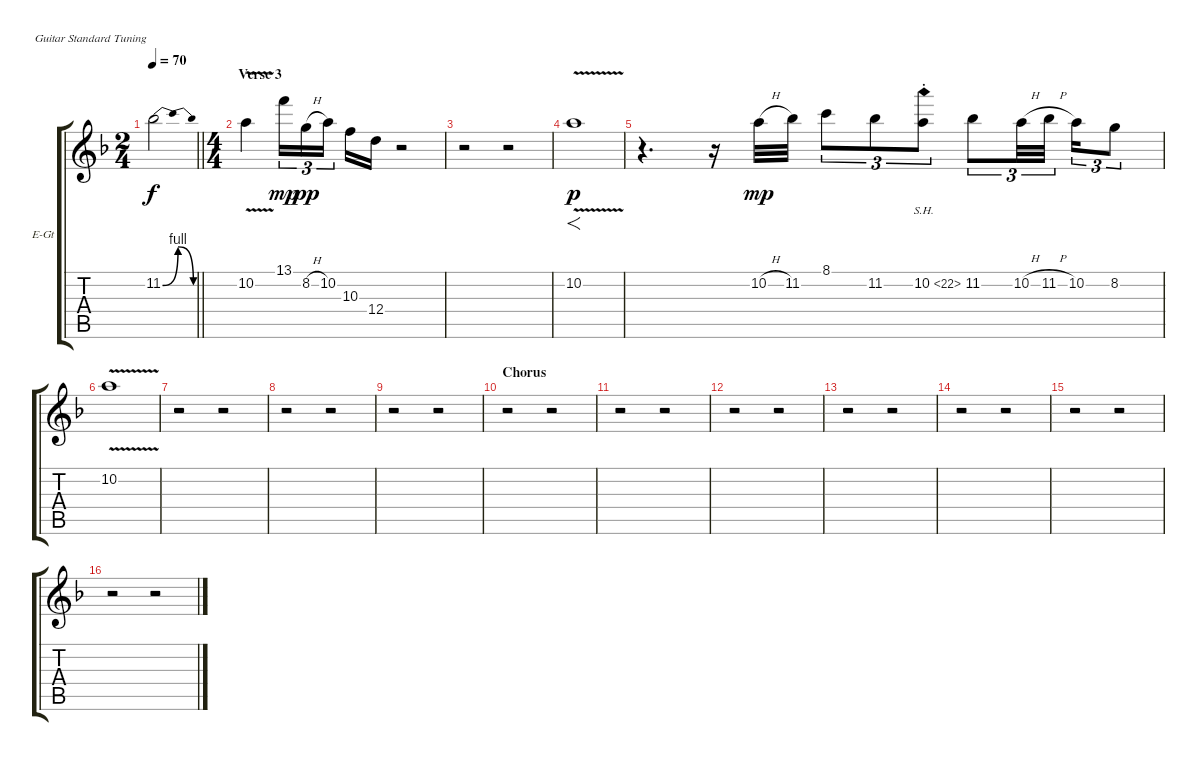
\bracketExtendMode groupsimilarinstruments
\firstSystemTrackNameOrientation horizontal
\otherSystemsTrackNameOrientation horizontal
\track ("guitar dist" "E-Gt") {instrument distortionguitar}
\staff {score tabs}
\tuning (E4 B3 G3 D3 A2 E2)
\ts (2 4)
\beaming (8 2 2)
\tempo 70
\clef g2
\barLineRight lightlight
\ks dminor
11.2{be (bendrelease 0 0 30 4 30 4 60 0)}.2{dy f} |
\ts (4 4)
\beaming (8 2 2 2 2)
\section ("" "Verse 3")
10.2{v}.4 13.1.16{tu (3 2) dy mp} 8.2{h}.16{tu (3 2) dy pp} 10.2.16{tu (3 2)} 10.3.16 12.4.16 r.2 |
r.2 r.2 |
10.2{v}.1{f dy p} |
r.4{d} r.16 10.2{h}.32{dy mp} 11.2.32 8.1.8{tu (3 2)} 11.2.8{tu (3 2)} 10.2{sh 12 st}.8{tu (3 2)} 11.2.8{tu (3 2)} 10.2{h}.32{tu (3 2)} 11.2{h}.32{tu (3 2)} 10.2.16{tu (3 2)} 8.2.8{tu (3 2)} |
10.2{v}.1 |
r.2 r.2 |
r.2 r.2 |
r.2 r.2 |
\section ("" "Chorus")
r.2 r.2 |
r.2 r.2 |
r.2 r.2 |
r.2 r.2 |
r.2 r.2 |
r.2 r.2 |
r.2 r.2
